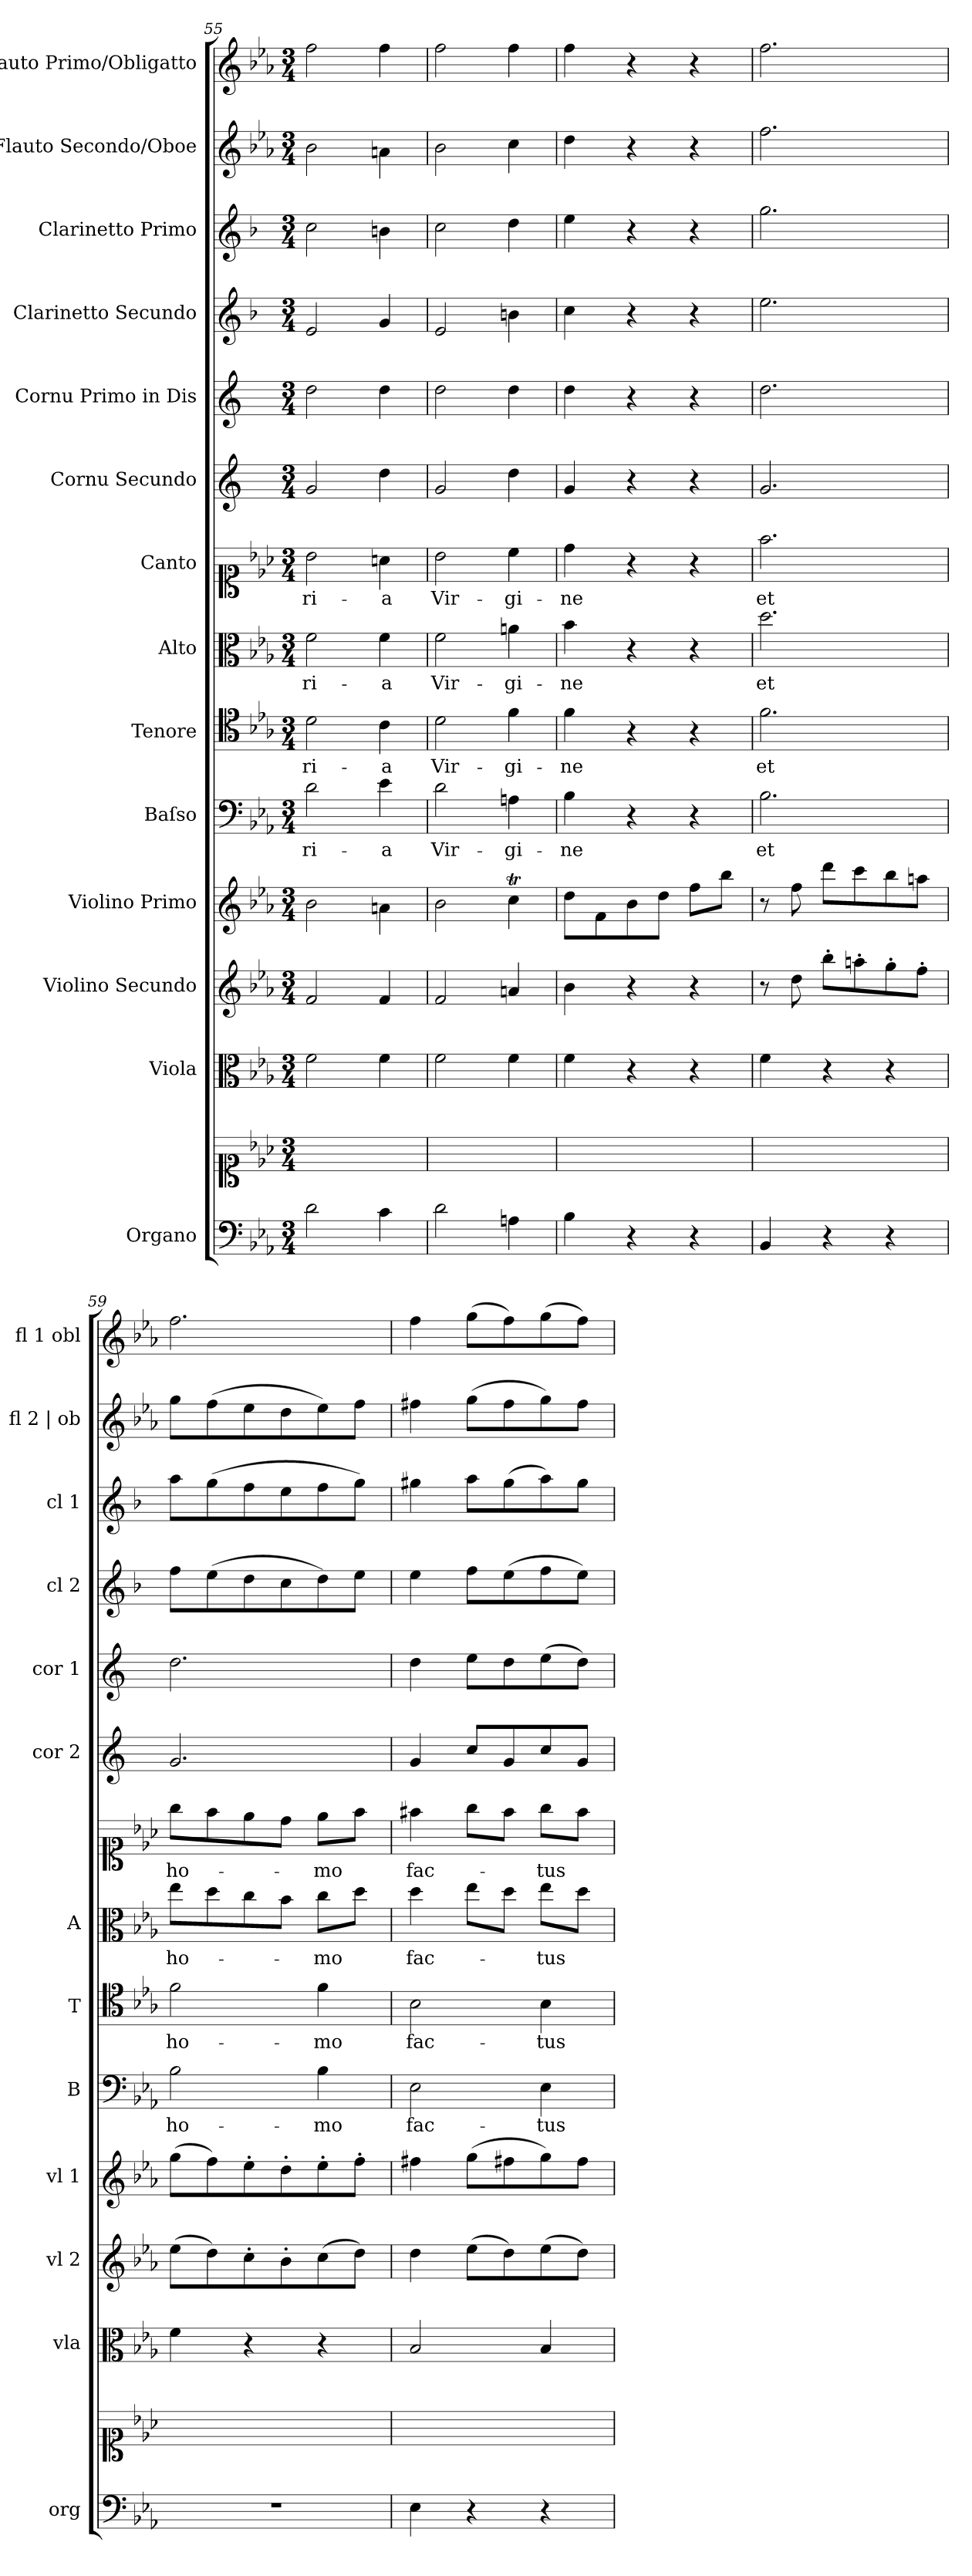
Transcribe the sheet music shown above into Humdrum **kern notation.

**kern	**kern	**kern	**kern	**kern	**kern	**text	**kern	**text	**kern	**text	**kern	**text	**kern	**kern	**kern	**kern	**kern	**kern
*part14	*part14	*part13	*part12	*part11	*part10	*part10	*part9	*part9	*part8	*part8	*part7	*part7	*part6	*part5	*part4	*part3	*part2	*part1
*staff15	*staff14	*staff13	*staff12	*staff11	*staff10	*staff10	*staff9	*staff9	*staff8	*staff8	*staff7	*staff7	*staff6	*staff5	*staff4	*staff3	*staff2	*staff1
*I"Organo	*	*I"Viola	*I"Violino Secundo	*I"Violino Primo	*I"Baſso	*	*I"Tenore	*	*I"Alto	*	*I"Canto	*	*I"Cornu Secundo	*I"Cornu Primo in Dis	*I"Clarinetto Secundo	*I"Clarinetto Primo	*I"Flauto Secondo/Oboe	*I"Flauto Primo/Obligatto
*I'org	*	*I'vla	*I'vl 2	*I'vl 1	*I'B	*	*I'T	*	*I'A	*	*	*	*I'cor 2	*I'cor 1	*I'cl 2	*I'cl 1	*I'fl 2 | ob	*I'fl 1 obl
*clefF4	*clefC1	*clefC3	*clefG2	*clefG2	*clefF4	*	*clefC4	*	*clefC3	*	*clefC1	*	*clefG2	*clefG2	*clefG2	*clefG2	*clefG2	*clefG2
*	*	*	*	*	*	*	*	*	*	*	*	*	*ITrd-2c-3	*ITrd-2c-3	*ITrd1c2	*ITrd1c2	*	*
*k[b-e-a-]	*k[b-e-a-]	*k[b-e-a-]	*k[b-e-a-]	*k[b-e-a-]	*k[b-e-a-]	*	*k[b-e-a-]	*	*k[b-e-a-]	*	*k[b-e-a-]	*	*k[b-e-a-]	*k[b-e-a-]	*k[b-e-a-]	*k[b-e-a-]	*k[b-e-a-]	*k[b-e-a-]
*E-:	*E-:	*E-:	*E-:	*E-:	*E-:	*	*E-:	*	*E-:	*	*E-:	*	*E-:	*E-:	*E-:	*E-:	*E-:	*E-:
*M3/4	*M3/4	*M3/4	*M3/4	*M3/4	*M3/4	*	*M3/4	*	*M3/4	*	*M3/4	*	*M3/4	*M3/4	*M3/4	*M3/4	*M3/4	*M3/4
=55	=55	=55	=55	=55	=55	=55	=55	=55	=55	=55	=55	=55	=55	=55	=55	=55	=55	=55
2d\	2.ryy	2f\	2f/	2b-\	2d\	-ri-	2d\	-ri-	2f\	-ri-	2b-\	-ri-	2b-/	2ff\	2d/	2b-\	2b-\	2ff\
4c\	.	4f\	4f/	4an\	4e-\	-a	4c\	-a	4f\	-a	4an\	-a	4ff\	4ff\	4f/	4an\	4an\	4ff\
=56	=56	=56	=56	=56	=56	=56	=56	=56	=56	=56	=56	=56	=56	=56	=56	=56	=56	=56
2d\	2.ryy	2f\	2f/	2b-\	2d\	Vir-	2d\	Vir-	2f\	Vir-	2b-\	Vir-	2b-/	2ff\	2d/	2b-\	2b-\	2ff\
4An\	.	4f\	4an/	4ccT\	4An\	-gi-	4f\	-gi-	4an\	-gi-	4cc\	-gi-	4ff\	4ff\	4an\	4cc\	4cc\	4ff\
=57	=57	=57	=57	=57	=57	=57	=57	=57	=57	=57	=57	=57	=57	=57	=57	=57	=57	=57
4B-\	2.ryy	4f\	4b-\	8dd\L	4B-\	-ne	4f\	-ne	4b-\	-ne	4dd\	-ne	4b-/	4ff\	4b-\	4dd\	4dd\	4ff\
.	.	.	.	8f\	.	.	.	.	.	.	.	.	.	.	.	.	.	.
4r	.	4r	4r	8b-\	4r	.	4r	.	4r	.	4r	.	4r	4r	4r	4r	4r	4r
.	.	.	.	8dd\J	.	.	.	.	.	.	.	.	.	.	.	.	.	.
4r	.	4r	4r	8ff\L	4r	.	4r	.	4r	.	4r	.	4r	4r	4r	4r	4r	4r
.	.	.	.	8bb-\J	.	.	.	.	.	.	.	.	.	.	.	.	.	.
=58	=58	=58	=58	=58	=58	=58	=58	=58	=58	=58	=58	=58	=58	=58	=58	=58	=58	=58
4BB-/	2.ryy	4f\	8r	8r	2.B-\	et	2.f\	et	2.dd\	et	2.ff\	et	2.b-/	2.ff\	2.dd\	2.ff\	2.ff\	2.ff\
.	.	.	8dd\	8ff\	.	.	.	.	.	.	.	.	.	.	.	.	.	.
4r	.	4r	8bb-'>\L	8ddd\L	.	.	.	.	.	.	.	.	.	.	.	.	.	.
.	.	.	8aan'>\	8ccc\	.	.	.	.	.	.	.	.	.	.	.	.	.	.
4r	.	4r	8gg'>\	8bb-\	.	.	.	.	.	.	.	.	.	.	.	.	.	.
.	.	.	8ff'>\J	8aan\J	.	.	.	.	.	.	.	.	.	.	.	.	.	.
=59	=59	=59	=59	=59	=59	=59	=59	=59	=59	=59	=59	=59	=59	=59	=59	=59	=59	=59
2.r	2.ryy	4f\	(>8ee-\L	(>8gg\L	2B-\	ho-	2f\	ho-	8ee-\L	ho-	8gg\L	ho-	2.b-/	2.ff\	8ee-\L	8gg\L	8gg\L	2.ff\
.	.	.	8dd\)	8ff\)	.	.	.	.	8dd\	.	8ff\	.	.	.	(>8dd\	(>8ff\	(>8ff\	.
.	.	4r	8cc'>\	8ee-'>\	.	.	.	.	8cc\	.	8ee-\	.	.	.	8cc\	8ee-\	8ee-\	.
.	.	.	8b-'>\	8dd'>\	.	.	.	.	8b-\J	.	8dd\J	.	.	.	8b-\	8dd\	8dd\	.
.	.	4r	(>8cc\	8ee-'>\	4B-\	-mo	4f\	-mo	8cc\L	-mo	8ee-\L	-mo	.	.	8cc\)	8ee-\	8ee-\)	.
.	.	.	8dd\J)	8ff'>\J	.	.	.	.	8dd\J	.	8ff\J	.	.	.	8dd\J	8ff\J)	8ff\J	.
=60	=60	=60	=60	=60	=60	=60	=60	=60	=60	=60	=60	=60	=60	=60	=60	=60	=60	=60
4E-\	2.ryy	2B-/	4dd\	4ff#X\	2E-\	fac-	2B-\	fac-	4dd\	fac-	4ff#X\	fac-	4b-/	4ff\	4dd\	4ff#X\	4ff#X\	4ff\
4r	.	.	(>8ee-\L	(>8gg\L	.	.	.	.	8ee-\L	.	8gg\L	.	8ee-/L	8gg\L	8ee-\L	8gg\L	(>8gg\L	(>8gg\L
.	.	.	8dd\)	8ff#X\	.	.	.	.	8dd\J	.	8ff#\J	.	8b-/	8ff\	(>8dd\	(>8ff#\	8ff#\	8ff\)
4r	.	4B-/	(>8ee-\	8gg\)	4E-\	-tus	4B-\	-tus	8ee-\L	-tus	8gg\L	-tus	8ee-/	(>8gg\	8ee-\	8gg\)	8gg\)	(>8gg\
.	.	.	8dd\J)	8ff#\J	.	.	.	.	8dd\J	.	8ff#\J	.	8b-/J	8ff\J)	8dd\J)	8ff#\J	8ff#\J	8ff\J)
=	=	=	=	=	=	=	=	=	=	=	=	=	=	=	=	=	=	=
*-	*-	*-	*-	*-	*-	*-	*-	*-	*-	*-	*-	*-	*-	*-	*-	*-	*-	*-
